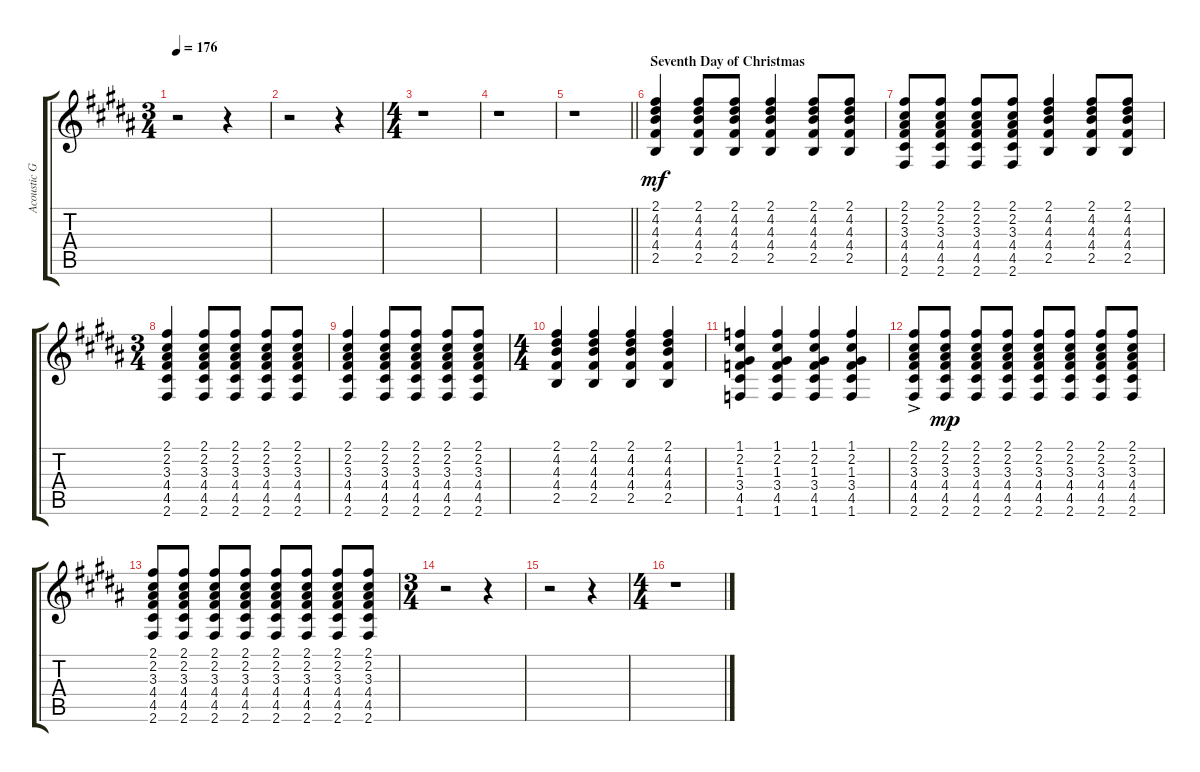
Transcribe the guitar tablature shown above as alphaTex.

\track ("Acoustic Guitar (Thiessen)" "Acoustic G") {instrument acousticguitarsteel}
\staff {score tabs}
\tuning (E4 B3 G3 D3 A2 E2) {hide}
\ts (3 4)
\tempo 176
\clef g2
\ks b
r.2{dy mf} r.4 |
\ks g#minor
r.2 r.4 |
\ts (4 4)
r.1 |
r.1 |
\barLineRight lightlight
\ks b
r.1 |
\section ("" "Seventh Day of Christmas")
\ks g#minor
(2.1 4.2 4.3 4.4 2.5).4 (2.1 4.2 4.3 4.4 2.5).8 (2.1 4.2 4.3 4.4 2.5).8 (2.1 4.2 4.3 4.4 2.5).4 (2.1 4.2 4.3 4.4 2.5).8 (2.1 4.2 4.3 4.4 2.5).8 |
(2.1 2.2 3.3 4.4 4.5 2.6).8 (2.1 2.2 3.3 4.4 4.5 2.6).8 (2.1 2.2 3.3 4.4 4.5 2.6).8 (2.1 2.2 3.3 4.4 4.5 2.6).8 (2.1 4.2 4.3 4.4 2.5).4 (2.1 4.2 4.3 4.4 2.5).8 (2.1 4.2 4.3 4.4 2.5).8 |
\ts (3 4)
(2.1 2.2 3.3 4.4 4.5 2.6).4 (2.1 2.2 3.3 4.4 4.5 2.6).8 (2.1 2.2 3.3 4.4 4.5 2.6).8 (2.1 2.2 3.3 4.4 4.5 2.6).8 (2.1 2.2 3.3 4.4 4.5 2.6).8 |
\ks b
(2.1 2.2 3.3 4.4 4.5 2.6).4 (2.1 2.2 3.3 4.4 4.5 2.6).8 (2.1 2.2 3.3 4.4 4.5 2.6).8 (2.1 2.2 3.3 4.4 4.5 2.6).8 (2.1 2.2 3.3 4.4 4.5 2.6).8 |
\ts (4 4)
\ks g#minor
(2.1 4.2 4.3 4.4 2.5).4 (2.1 4.2 4.3 4.4 2.5).4 (2.1 4.2 4.3 4.4 2.5).4 (2.1 4.2 4.3 4.4 2.5).4 |
(1.1 2.2 1.3 3.4 4.5 1.6).4 (1.1 2.2 1.3 3.4 4.5 1.6).4 (1.1 2.2 1.3 3.4 4.5 1.6).4 (1.1 2.2 1.3 3.4 4.5 1.6).4 |
(2.1{ac} 2.2{ac} 3.3{ac} 4.4{ac} 4.5{ac} 2.6{ac}).8 (2.1 2.2 3.3 4.4 4.5 2.6).8{dy mp} (2.1 2.2 3.3 4.4 4.5 2.6).8 (2.1 2.2 3.3 4.4 4.5 2.6).8 (2.1 2.2 3.3 4.4 4.5 2.6).8 (2.1 2.2 3.3 4.4 4.5 2.6).8 (2.1 2.2 3.3 4.4 4.5 2.6).8 (2.1 2.2 3.3 4.4 4.5 2.6).8 |
\ks b
(2.1 2.2 3.3 4.4 4.5 2.6).8 (2.1 2.2 3.3 4.4 4.5 2.6).8 (2.1 2.2 3.3 4.4 4.5 2.6).8 (2.1 2.2 3.3 4.4 4.5 2.6).8 (2.1 2.2 3.3 4.4 4.5 2.6).8 (2.1 2.2 3.3 4.4 4.5 2.6).8 (2.1 2.2 3.3 4.4 4.5 2.6).8 (2.1 2.2 3.3 4.4 4.5 2.6).8 |
\ts (3 4)
\ks g#minor
r.2 r.4 |
r.2 r.4 |
\ts (4 4)
r.1
